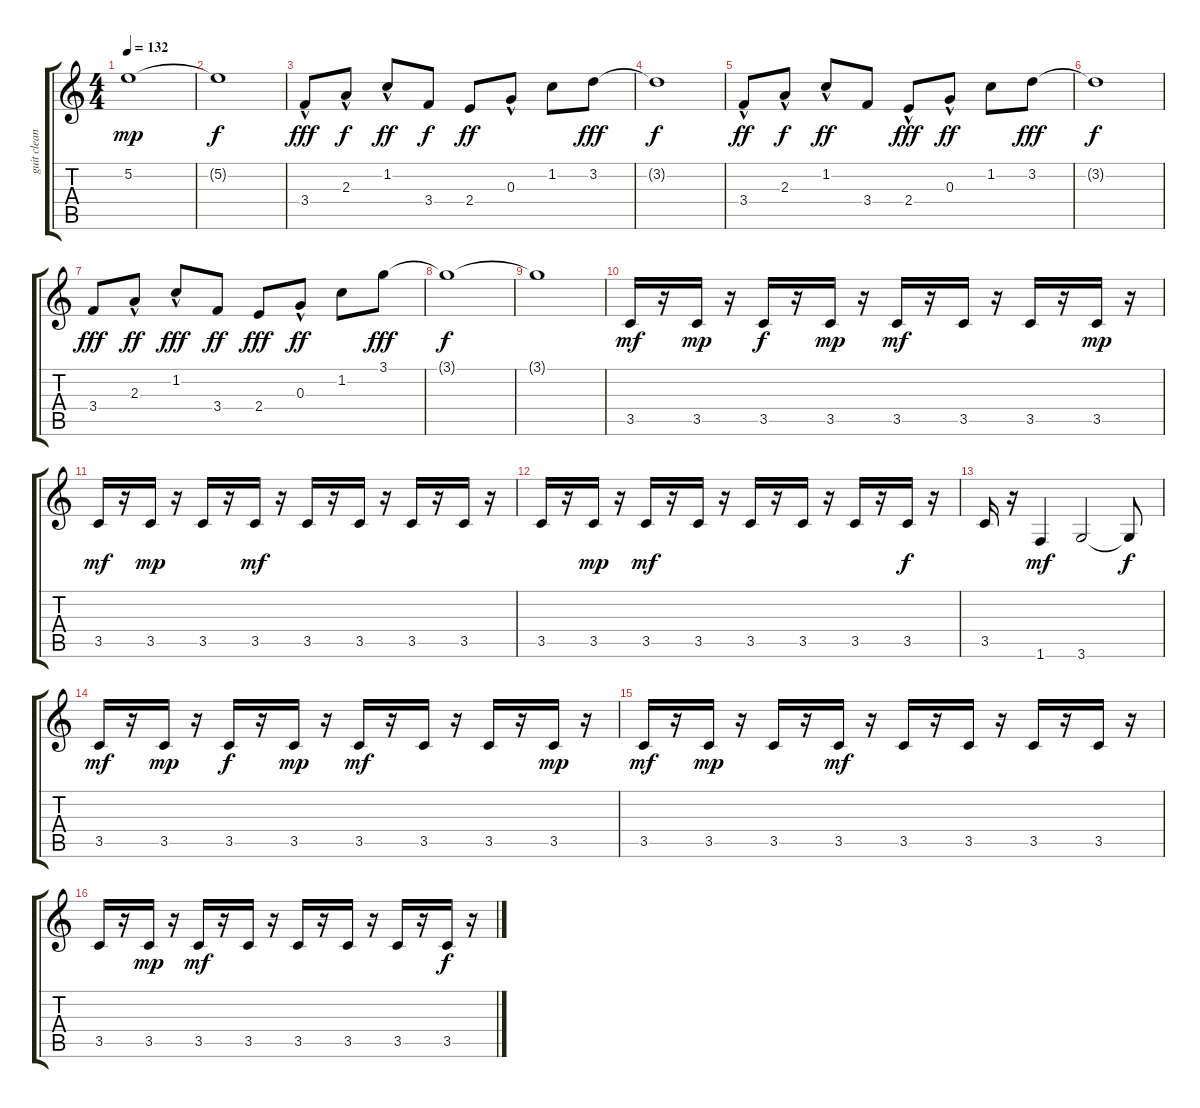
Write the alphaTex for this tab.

\track ("guit clean" "guit clean") {instrument electricguitarclean}
\staff {score tabs}
\tuning (E4 B3 G3 D3 A2 E2) {hide}
\ts (4 4)
\tempo 132
\clef g2
\ks c
5.2.1{dy mp} |
5.2{t}.1{dy f} |
3.4{hac}.8{dy fff} 2.3{hac}.8{dy f} 1.2{hac}.8{dy ff} 3.4.8{dy f} 2.4.8{dy ff} 0.3{hac}.8 1.2.8 3.2.8{dy fff} |
3.2{t}.1{dy f} |
3.4{hac}.8{dy ff} 2.3{hac}.8{dy f} 1.2{hac}.8{dy ff} 3.4.8 2.4{hac}.8{dy fff} 0.3{hac}.8{dy ff} 1.2.8 3.2.8{dy fff} |
3.2{t}.1{dy f} |
3.4.8{dy fff} 2.3{hac}.8{dy ff} 1.2{hac}.8{dy fff} 3.4.8{dy ff} 2.4.8{dy fff} 0.3{hac}.8{dy ff} 1.2.8 3.1.8{dy fff} |
3.1{t}.1{dy f} |
3.1{t}.1 |
3.5.16{dy mf} r.16 3.5.16{dy mp} r.16 3.5.16{dy f} r.16 3.5.16{dy mp} r.16 3.5.16{dy mf} r.16 3.5.16 r.16 3.5.16 r.16 3.5.16{dy mp} r.16 |
3.5.16{dy mf} r.16 3.5.16{dy mp} r.16 3.5.16 r.16 3.5.16{dy mf} r.16 3.5.16 r.16 3.5.16 r.16 3.5.16 r.16 3.5.16 r.16 |
3.5.16 r.16 3.5.16{dy mp} r.16 3.5.16{dy mf} r.16 3.5.16 r.16 3.5.16 r.16 3.5.16 r.16 3.5.16 r.16 3.5.16{dy f} r.16 |
3.5.16 r.16 1.6.4{dy mf} 3.6.2 3.6{t}.8{dy f} |
3.5.16{dy mf} r.16 3.5.16{dy mp} r.16 3.5.16{dy f} r.16 3.5.16{dy mp} r.16 3.5.16{dy mf} r.16 3.5.16 r.16 3.5.16 r.16 3.5.16{dy mp} r.16 |
3.5.16{dy mf} r.16 3.5.16{dy mp} r.16 3.5.16 r.16 3.5.16{dy mf} r.16 3.5.16 r.16 3.5.16 r.16 3.5.16 r.16 3.5.16 r.16 |
3.5.16 r.16 3.5.16{dy mp} r.16 3.5.16{dy mf} r.16 3.5.16 r.16 3.5.16 r.16 3.5.16 r.16 3.5.16 r.16 3.5.16{dy f} r.16
